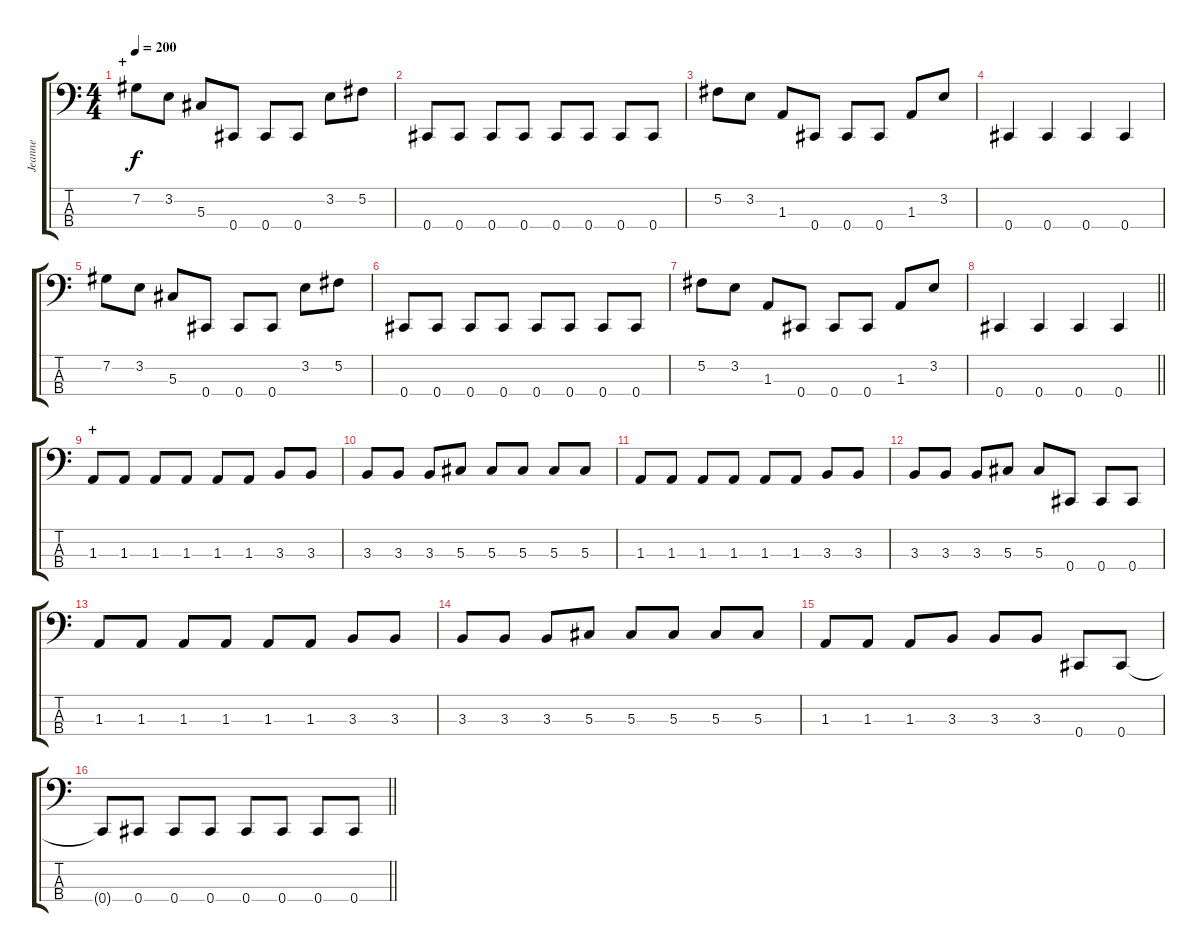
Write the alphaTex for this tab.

\track ("Jeanne" "Jeanne") {instrument electricbassfinger}
\staff {score tabs}
\tuning (Gb2 Db2 Ab1 Db1) {hide}
\ts (4 4)
\section ("" "+")
\tempo 200
\clef f4
\ks c
7.2.8{dy f} 3.2.8 5.3.8 0.4.8 0.4.8 0.4.8 3.2.8 5.2.8 |
0.4.8 0.4.8 0.4.8 0.4.8 0.4.8 0.4.8 0.4.8 0.4.8 |
5.2.8 3.2.8 1.3.8 0.4.8 0.4.8 0.4.8 1.3.8 3.2.8 |
0.4.4 0.4.4 0.4.4 0.4.4 |
7.2.8 3.2.8 5.3.8 0.4.8 0.4.8 0.4.8 3.2.8 5.2.8 |
0.4.8 0.4.8 0.4.8 0.4.8 0.4.8 0.4.8 0.4.8 0.4.8 |
5.2.8 3.2.8 1.3.8 0.4.8 0.4.8 0.4.8 1.3.8 3.2.8 |
\barLineRight lightlight
0.4.4 0.4.4 0.4.4 0.4.4 |
\section ("" "+")
1.3.8 1.3.8 1.3.8 1.3.8 1.3.8 1.3.8 3.3.8 3.3.8 |
3.3.8 3.3.8 3.3.8 5.3.8 5.3.8 5.3.8 5.3.8 5.3.8 |
1.3.8 1.3.8 1.3.8 1.3.8 1.3.8 1.3.8 3.3.8 3.3.8 |
3.3.8 3.3.8 3.3.8 5.3.8 5.3.8 0.4.8 0.4.8 0.4.8 |
1.3.8 1.3.8 1.3.8 1.3.8 1.3.8 1.3.8 3.3.8 3.3.8 |
3.3.8 3.3.8 3.3.8 5.3.8 5.3.8 5.3.8 5.3.8 5.3.8 |
1.3.8 1.3.8 1.3.8 3.3.8 3.3.8 3.3.8 0.4.8 0.4.8 |
\barLineRight lightlight
0.4{t}.8 0.4.8 0.4.8 0.4.8 0.4.8 0.4.8 0.4.8 0.4.8
